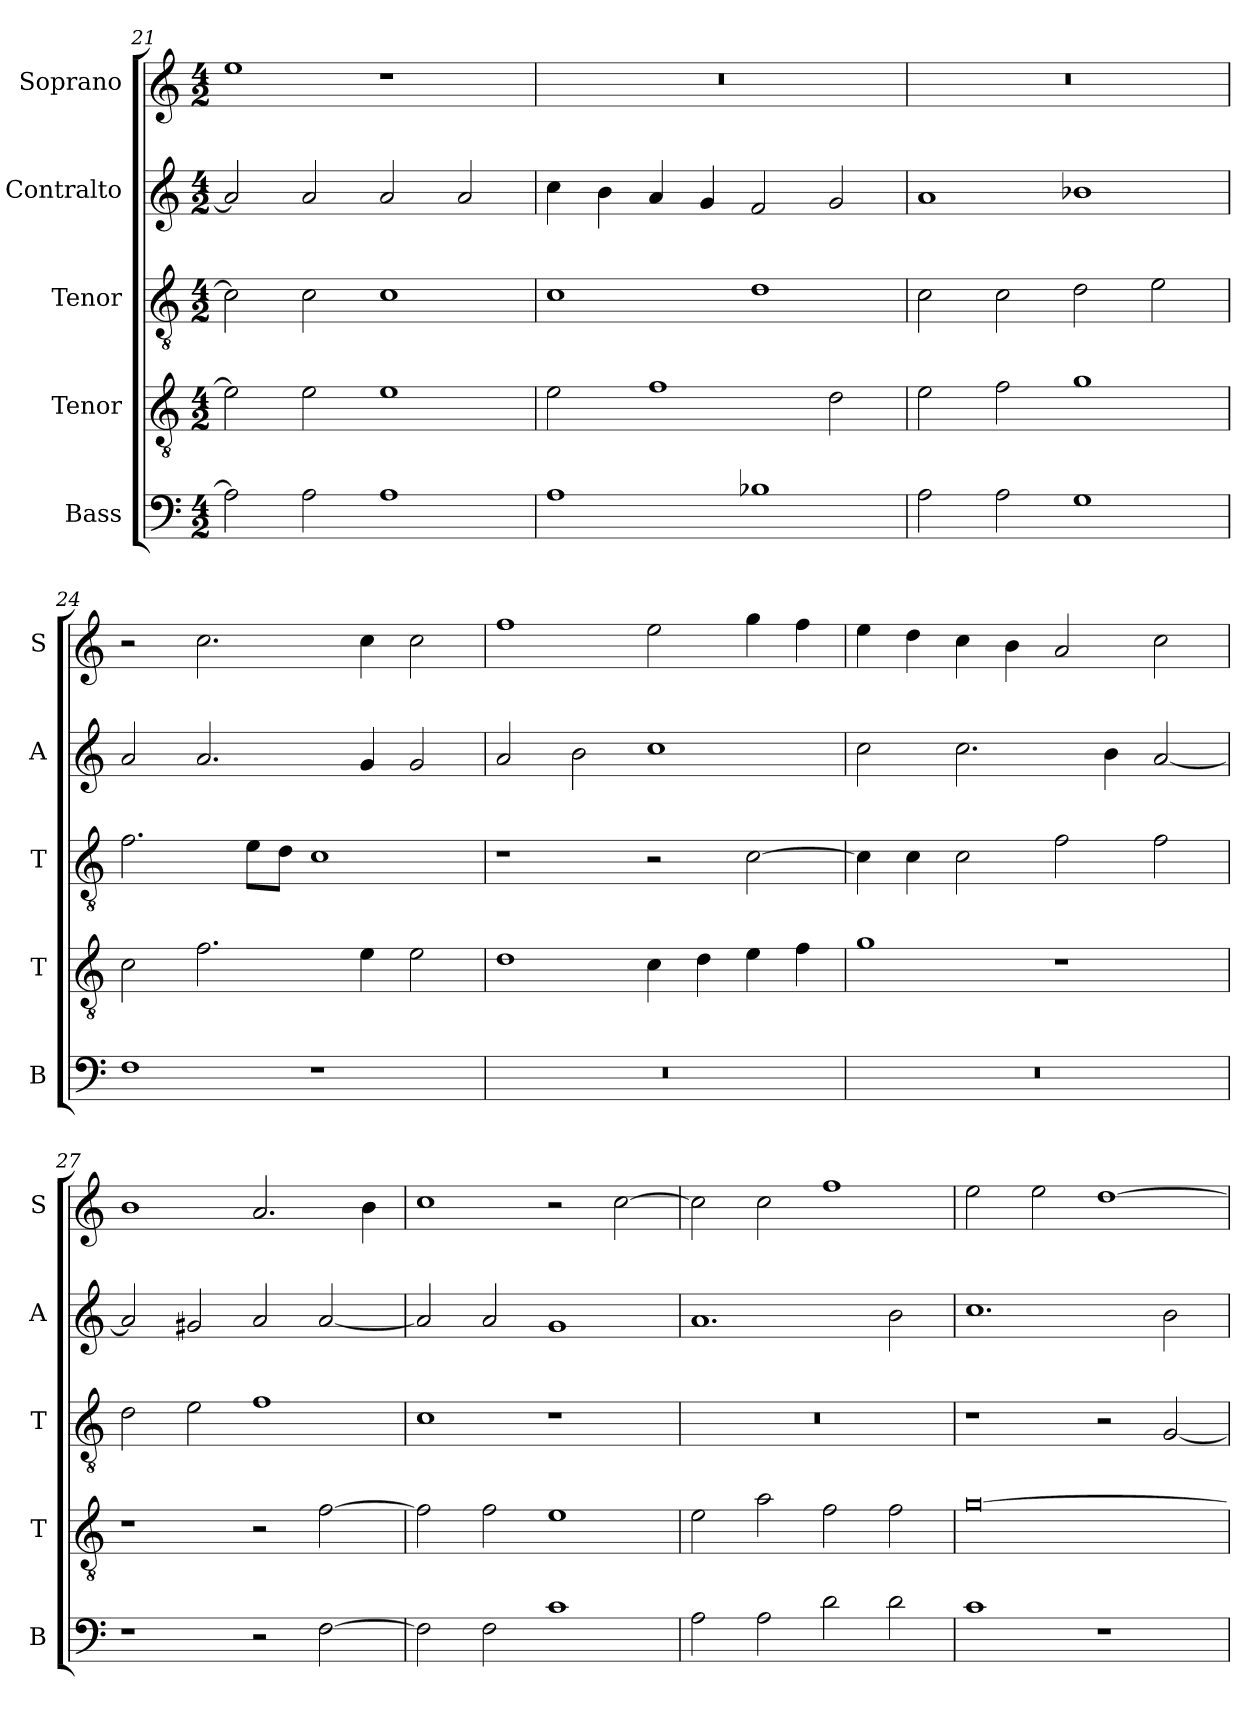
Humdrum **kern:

**kern	**kern	**kern	**kern	**kern
*part5	*part4	*part3	*part2	*part1
*staff5	*staff4	*staff3	*staff2	*staff1
*I"Bass	*I"Tenor	*I"Tenor	*I"Contralto	*I"Soprano
*I'B	*I'T	*I'T	*I'A	*I'S
*clefF4	*clefGv2	*clefGv2	*clefG2	*clefG2
*k[]	*k[]	*k[]	*k[]	*k[]
*A:aeo	*A:aeo	*A:aeo	*A:aeo	*A:aeo
*M4/2	*M4/2	*M4/2	*M4/2	*M4/2
=21	=21	=21	=21	=21
2A]	2e]	2c]	2a]	1ee
2A	2e	2c	2a	.
1A	1e	1c	2a	1r
.	.	.	2a	.
=22	=22	=22	=22	=22
1A	2e	1c	4cc	0r
.	.	.	4b	.
.	1f	.	4a	.
.	.	.	4g	.
1B-X	.	1d	2f	.
.	2d	.	2g	.
=23	=23	=23	=23	=23
2A	2e	2c	1a	0r
2A	2f	2c	.	.
1G	1g	2d	1b-X	.
.	.	2e	.	.
=24	=24	=24	=24	=24
1F	2c	2.f	2a	2r
.	2.f	.	2.a	2.cc
.	.	8e\L	.	.
.	.	8d\J	.	.
1r	.	1c	.	.
.	4e	.	4g	4cc
.	2e	.	2g	2cc
=25	=25	=25	=25	=25
0r	1d	1r	2a	1ff
.	.	.	2b	.
.	4c	2r	1cc	2ee
.	4d	.	.	.
.	4e	[2c	.	4gg
.	4f	.	.	4ff
=26	=26	=26	=26	=26
0r	1g	4c]	2cc	4ee
.	.	4c	.	4dd
.	.	2c	2.cc	4cc
.	.	.	.	4b
.	1r	2f	.	2a
.	.	.	4b	.
.	.	2f	[2a	2cc
=27	=27	=27	=27	=27
1r	1r	2d	2a]	1b
.	.	2e	2g#X	.
2r	2r	1f	2a	2.a
[2F	[2f	.	[2a	.
.	.	.	.	4b
=28	=28	=28	=28	=28
2F]	2f]	1c	2a]	1cc
2F	2f	.	2a	.
1c	1e	1r	1g	2r
.	.	.	.	[2cc
=29	=29	=29	=29	=29
2A	2e	0r	1.a	2cc]
2A	2a	.	.	2cc
2d	2f	.	.	1ff
2d	2f	.	2b	.
=30	=30	=30	=30	=30
1c	[0g	1r	1.cc	2ee
.	.	.	.	2ee
1r	.	2r	.	[1dd
.	.	[2G	2b	.
=	=	=	=	=
*-	*-	*-	*-	*-
